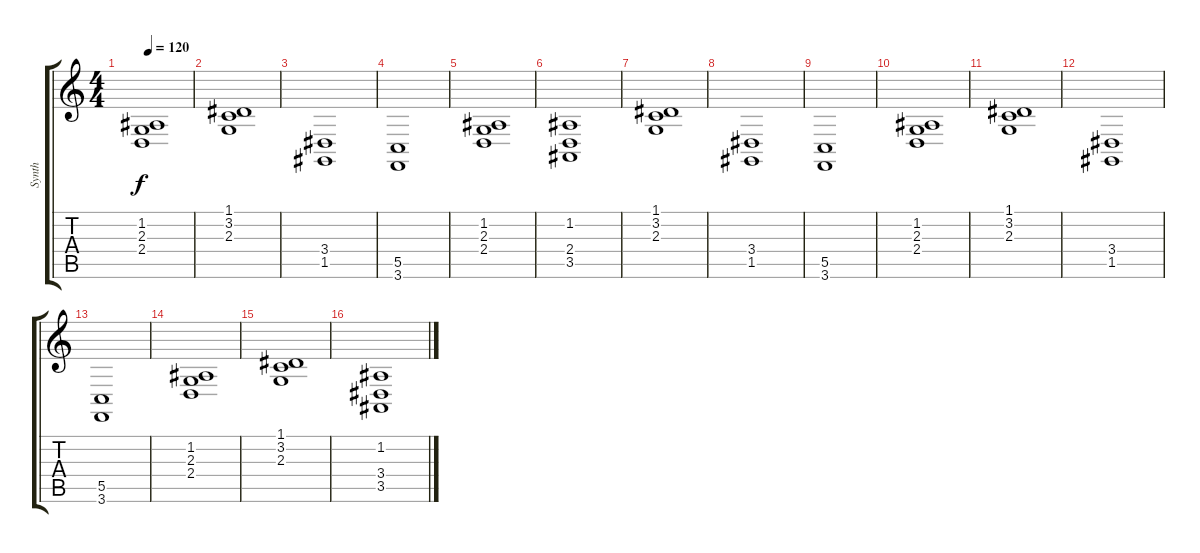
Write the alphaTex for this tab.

\track ("Synth" "Synth") {instrument synthstrings1}
\staff {score tabs}
\tuning (D4 A3 F3 C3 G2 D2) {hide}
\ts (4 4)
\tempo 120
\clef g2
\ks c
(1.2 2.3 2.4).1{dy f} |
(1.1 3.2 2.3).1 |
(3.4 1.5).1 |
(5.5 3.6).1 |
(1.2 2.3 2.4).1 |
(1.2 2.4 3.5).1 |
(1.1 3.2 2.3).1 |
(3.4 1.5).1 |
(5.5 3.6).1 |
(1.2 2.3 2.4).1 |
(1.1 3.2 2.3).1 |
(3.4 1.5).1 |
(5.5 3.6).1 |
(1.2 2.3 2.4).1 |
(1.1 3.2 2.3).1 |
(1.2 3.4 3.5).1
